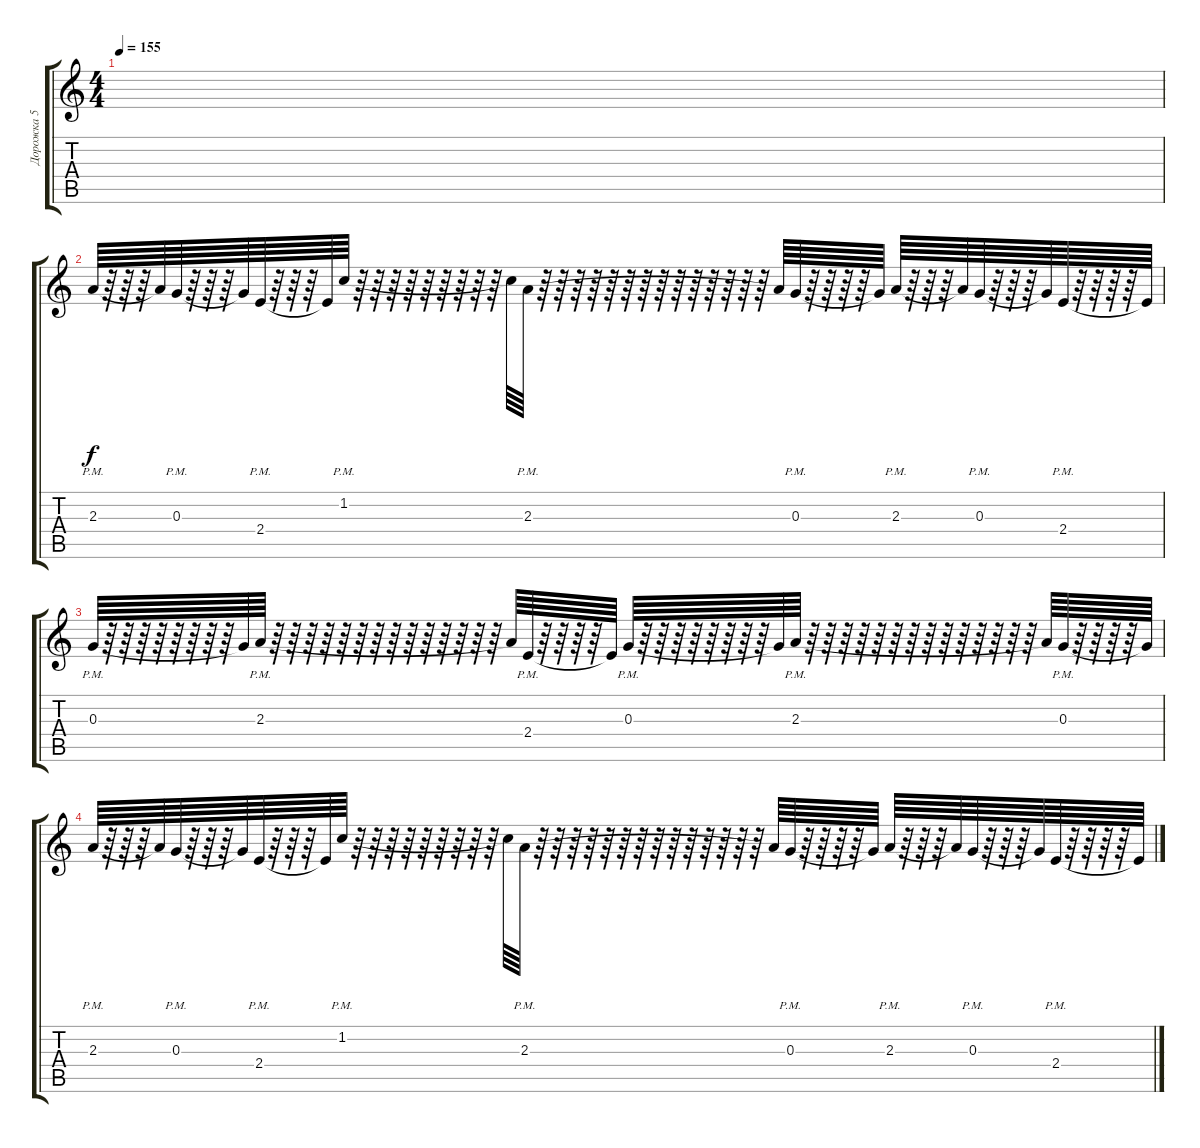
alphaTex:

\track ("Дорожка 5" "Дорожка 5") {instrument overdrivenguitar}
\staff {score tabs}
\tuning (E4 B3 G3 D3 A2 E2) {hide}
\ts (4 4)
\tempo 155
\clef g2
\ks c
|
2.3{pm}.64 r.64 r.64 r.64 2.3{t}.64 0.3{pm}.64 r.64 r.64 r.64 0.3{t}.64 2.4{pm}.64 r.64 r.64 r.64 2.4{t}.64 1.2{pm}.64 r.64 r.64 r.64 r.64 r.64 r.64 r.64 r.64 r.64 1.2{t}.64 2.3{pm}.64 r.64 r.64 r.64 r.64 r.64 r.64 r.64 r.64 r.64 r.64 r.64 r.64 r.64 r.64 2.3{t}.64 0.3{pm}.64 r.64 r.64 r.64 r.64 0.3{t}.64 2.3{pm}.64 r.64 r.64 r.64 2.3{t}.64 0.3{pm}.64 r.64 r.64 r.64 0.3{t}.64 2.4{pm}.64 r.64 r.64 r.64 r.64 2.4{t}.64 |
0.3{pm}.64 r.64 r.64 r.64 r.64 r.64 r.64 r.64 r.64 0.3{t}.64 2.3{pm}.64 r.64 r.64 r.64 r.64 r.64 r.64 r.64 r.64 r.64 r.64 r.64 r.64 r.64 r.64 2.3{t}.64 2.4{pm}.64 r.64 r.64 r.64 r.64 2.4{t}.64 0.3{pm}.64 r.64 r.64 r.64 r.64 r.64 r.64 r.64 r.64 0.3{t}.64 2.3{pm}.64 r.64 r.64 r.64 r.64 r.64 r.64 r.64 r.64 r.64 r.64 r.64 r.64 r.64 r.64 2.3{t}.64 0.3{pm}.64 r.64 r.64 r.64 r.64 0.3{t}.64 |
2.3{pm}.64 r.64 r.64 r.64 2.3{t}.64 0.3{pm}.64 r.64 r.64 r.64 0.3{t}.64 2.4{pm}.64 r.64 r.64 r.64 2.4{t}.64 1.2{pm}.64 r.64 r.64 r.64 r.64 r.64 r.64 r.64 r.64 r.64 1.2{t}.64 2.3{pm}.64 r.64 r.64 r.64 r.64 r.64 r.64 r.64 r.64 r.64 r.64 r.64 r.64 r.64 r.64 2.3{t}.64 0.3{pm}.64 r.64 r.64 r.64 r.64 0.3{t}.64 2.3{pm}.64 r.64 r.64 r.64 2.3{t}.64 0.3{pm}.64 r.64 r.64 r.64 0.3{t}.64 2.4{pm}.64 r.64 r.64 r.64 r.64 2.4{t}.64
